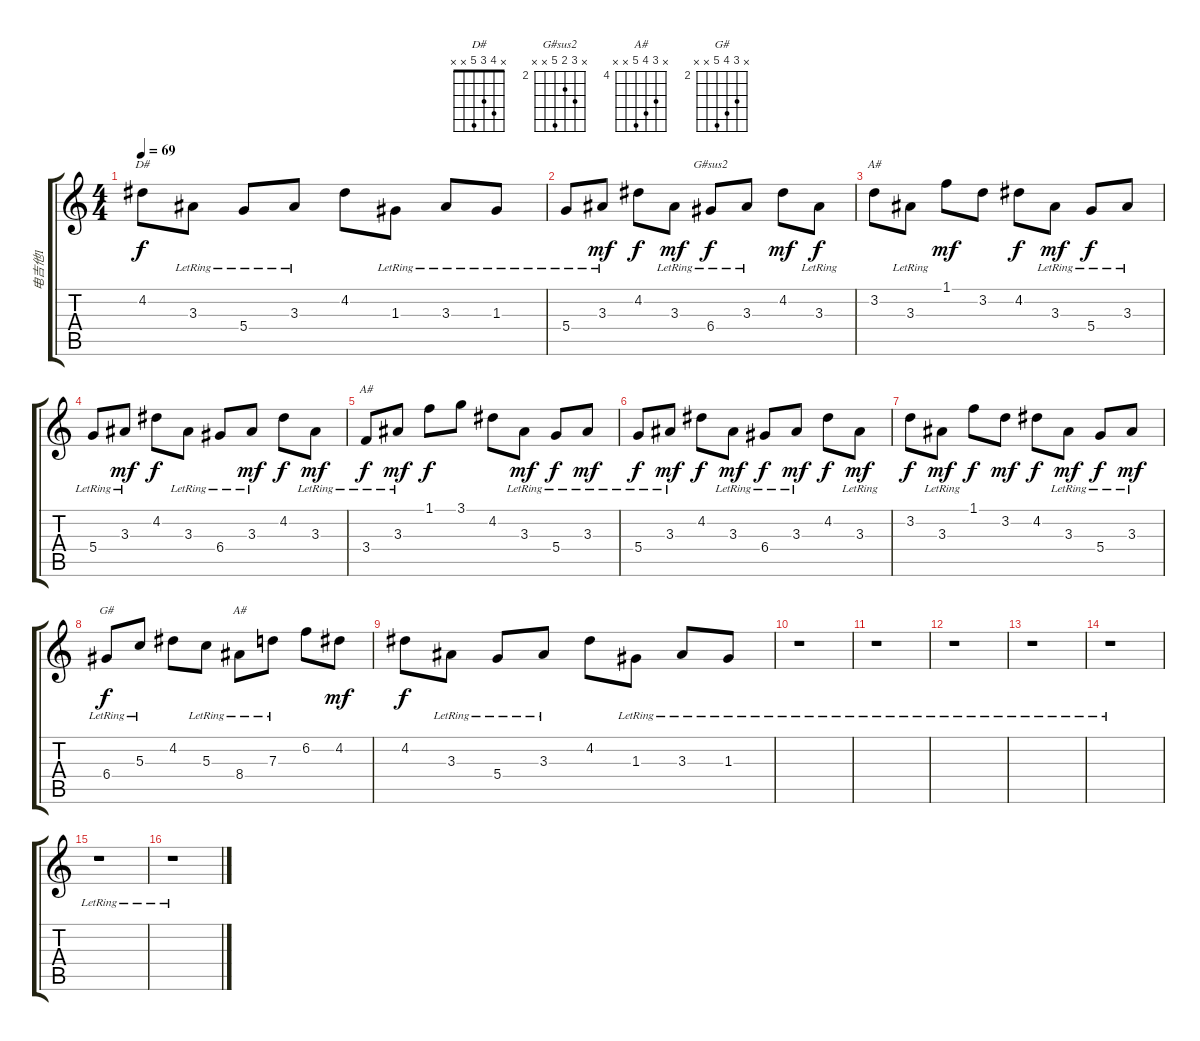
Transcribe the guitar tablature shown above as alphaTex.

\track ("电吉他1" "电吉他1") {instrument electricguitarclean}
\staff {score tabs}
\tuning (E4 B3 G3 D3 A2 E2) {hide}
\chord ("D#" x 4 3 5 x x)
\chord ("G#sus2" x 4 3 6 x x) {firstfret 2}
\chord ("A#" 1 3 3 x x x)
\chord ("A#" 1 3 3 3 x x)
\chord ("G#" x 4 5 6 x x) {firstfret 2}
\chord ("A#" x 6 7 8 x x) {firstfret 4}
\ts (4 4)
\tempo 69
\clef g2
\ks c
4.2.8{ch "D#" dy f} 3.3{lr}.8 5.4{lr}.8 3.3{lr}.8 4.2.8 1.3{lr}.8 3.3{lr}.8 1.3{lr}.8 |
5.4{lr}.8 3.3{lr}.8{dy mf} 4.2.8{dy f} 3.3{lr}.8{dy mf} 6.4{lr}.8{ch "G#sus2" dy f} 3.3{lr}.8 4.2.8{dy mf} 3.3{lr}.8{dy f} |
3.2.8{ch "A#"} 3.3{lr}.8 1.1.8{dy mf} 3.2.8 4.2.8{dy f} 3.3{lr}.8{dy mf} 5.4{lr}.8{dy f} 3.3{lr}.8 |
5.4{lr}.8 3.3{lr}.8{dy mf} 4.2.8{dy f} 3.3{lr}.8 6.4{lr}.8 3.3{lr}.8{dy mf} 4.2.8{dy f} 3.3{lr}.8{dy mf} |
3.4{lr}.8{ch "A#" dy f} 3.3{lr}.8{dy mf} 1.1.8{dy f} 3.1.8 4.2.8 3.3{lr}.8{dy mf} 5.4{lr}.8{dy f} 3.3{lr}.8{dy mf} |
5.4{lr}.8{dy f} 3.3{lr}.8{dy mf} 4.2.8{dy f} 3.3{lr}.8{dy mf} 6.4{lr}.8{dy f} 3.3{lr}.8{dy mf} 4.2.8{dy f} 3.3{lr}.8{dy mf} |
3.2.8{dy f} 3.3{lr}.8{dy mf} 1.1.8{dy f} 3.2.8{dy mf} 4.2.8{dy f} 3.3{lr}.8{dy mf} 5.4{lr}.8{dy f} 3.3{lr}.8{dy mf} |
6.4{lr}.8{ch "G#" dy f} 5.3{lr}.8 4.2.8 5.3{lr}.8 8.4{lr}.8{ch "A#"} 7.3{lr}.8 6.2.8 4.2.8{dy mf} |
4.2.8{dy f} 3.3{lr}.8 5.4{lr}.8 3.3{lr}.8 4.2.8 1.3{lr}.8 3.3{lr}.8 1.3{lr}.8 |
r.1 |
r.1 |
r.1 |
r.1 |
r.1 |
r.1 |
r.1
